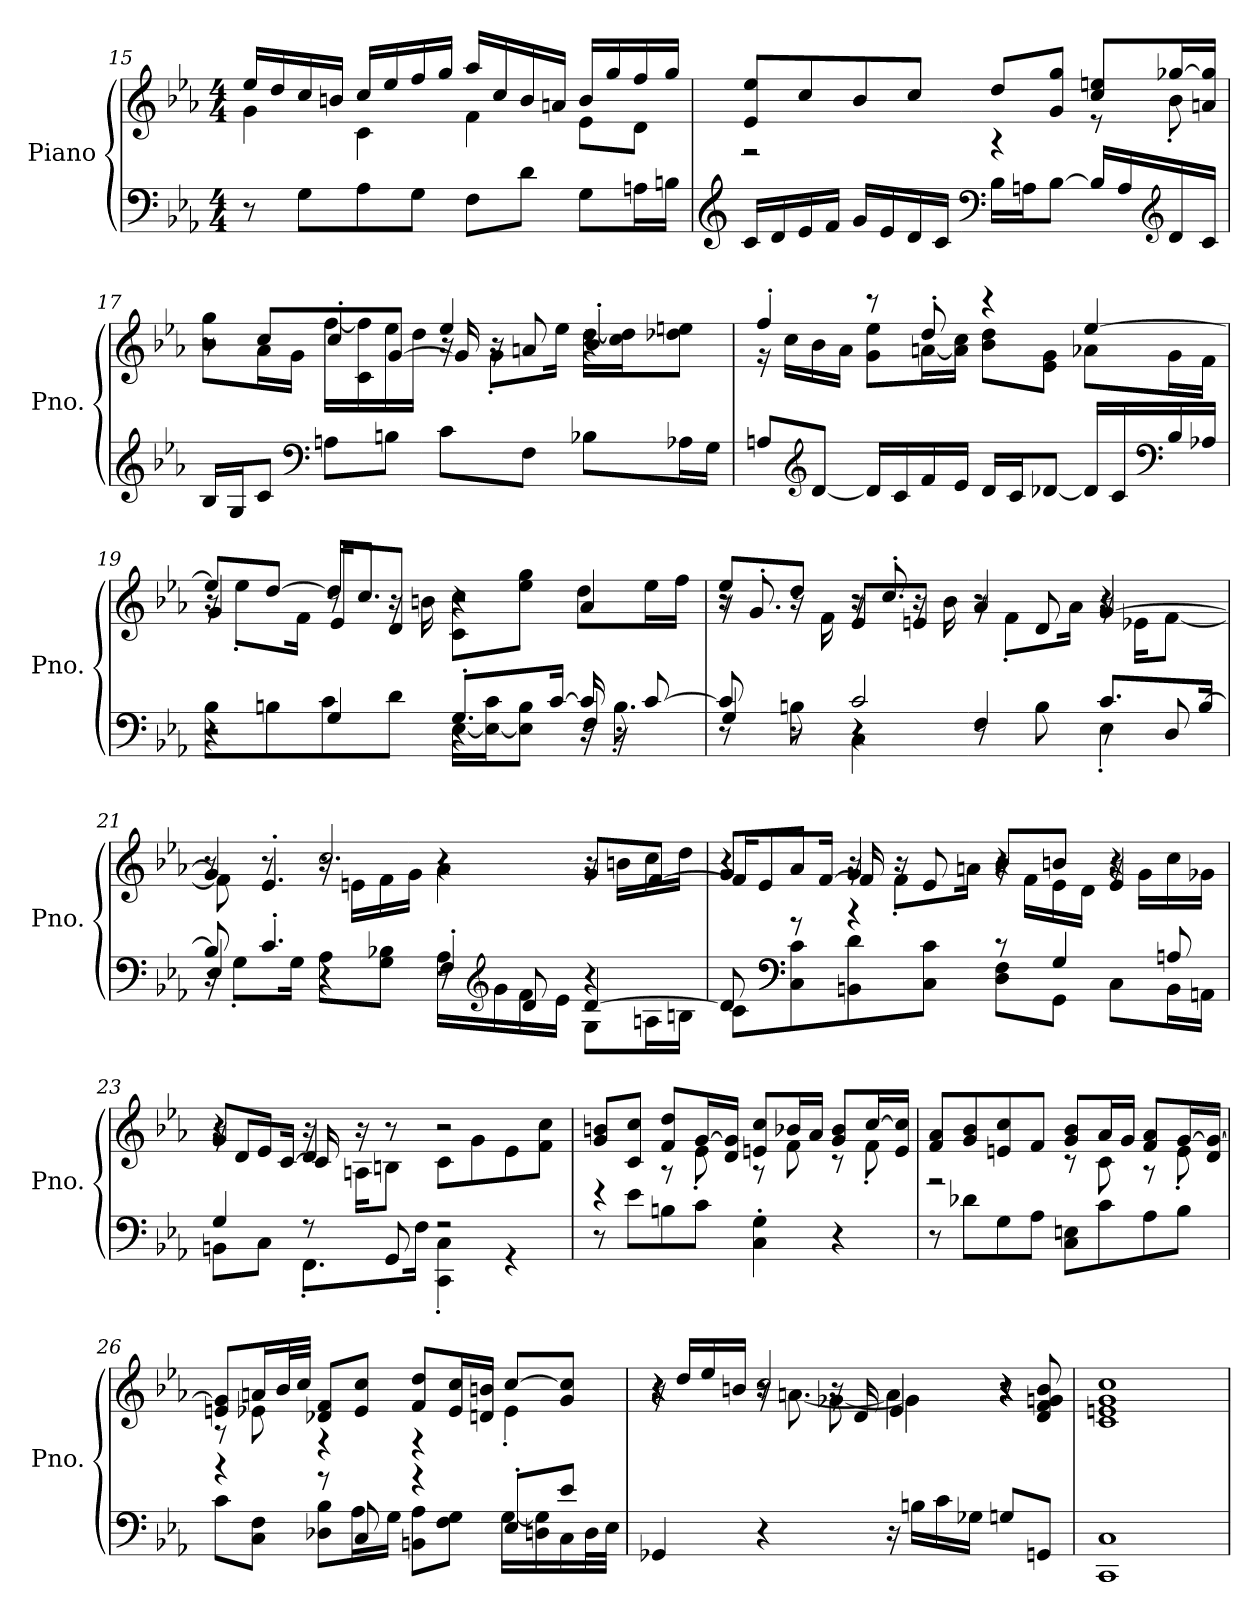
**kern	**kern
*part1	*part1
*staff2	*staff1
*I"Piano	*
*I'Pno.	*
*clefF4	*clefG2
*k[b-e-a-]	*k[b-e-a-]
*M4/4	*M4/4
=15	=15
*	*^
8r	16ee-/LL	4g\
.	16dd/	.
8G\L	16cc/	.
.	16bn/JJ	.
8A-\	16cc/LL	4c\
.	16ee-/	.
8G\J	16ff/	.
.	16gg/JJ	.
8F\L	16aa-/LL	4f\
.	16cc/	.
8d\J	16b/	.
.	16an/JJ	.
8G\L	16b/LL	8e-\L
.	16gg/	.
16An\L	16ff/	8d\J
16Bn\JJ	16gg/JJ	.
!!LO:LB:g=z	!!
=16	=16	=16
*clefG2	*	*
16c/LL	8e-/ 8ee-/L	2r
16d/	.	.
16e-/	8cc/	.
16f/JJ	.	.
16g/LL	8b-/	.
16e-/	.	.
16d/	8cc/J	.
16c/JJ	.	.
*clefF4	*	*
16B-\LL	8dd/L	4r
16An\J	.	.
[8B-\J	8g/ 8gg/J	.
16B-/LL]	8cc/ 8een/L	8r
16A/	.	.
*clefG2	*	*
16d/	[16gg-X/L	8b-'\
16c/JJ	16an/ 16gg-/]JJ	.
=17	=17	=17
*	*	*^
16B-/LL	2r	8b-\ 8gg\L	8r
16G/J	.	.	.
8c/J	.	16a-\L	8cc/L
.	.	16g\JJ	.
*clefF4	*	*	*
8An\L	.	[16ff\LL	8cc'/
.	.	16c\ 16ff\]	.
8Bn\J	.	16ee-\	[8g/J
.	.	16dd\JJ	.
8c\L	4ee-/	16r	16g/]
.	.	8g'\L	16r
8F\J	.	.	8an/
.	.	16ee-\Jk	.
8B-X\L	4r	[16dd\LL	4b-'/
.	.	16cc\ 16dd\]J	.
16A-X\L	.	8dd-X\ 8een\J	.
16G\JJ	.	.	.
*	*	*v	*v
!!LO:LB:g=z
=18	=18	=18
8An/L	4ff'/	16r
.	.	16cc\LL
*clefG2	*	*
[8d/J	.	16b-\
.	.	16a-\JJ
16d/LL]	8r	8g\ 8ee-\L
16c/	.	.
16f/	8dd'/	[16an\L
16e-/JJ	.	16a\] 16cc\JJ
16d/LL	4r	8b-\ 8dd\L
16c/J	.	.
[8d-X/J	.	8e-\ 8g\J
16d-/LL]	[4ee-/	8a-X\L
16c/	.	.
*clefF4	*	*
16B-/	.	16g\L
16A-X/JJ	.	16f\JJ
=19	=19	=19
*^	*	*^
*	*^	*	*	*
4r	8B-\L	2r	8ee-/L]	16r	4g/
.	.	.	.	8ee-'\L	.
.	8Bn\	.	[8dd/J	.	.
.	.	.	.	16f\Jk	.
4G/	8c\	.	16dd/KL]	8r	8e-/L
.	.	.	8.cc'/J	.	.
.	8d\J	.	.	16r	8d/J
.	.	.	.	16bn\	.
8.G'/L	[16E-\LL	4r	4r	8c\ 8cc\L	2r
.	16E-\_ 16c\J	.	.	.	.
.	8E-\] 8B\J	.	.	8ee-\ 8gg\J	.
[16c/Jk	.	.	.	.	.
16c/]	16r	4F/	4a-/	8dd\L	.
16r	8.B'\	.	.	.	.
[8c/	.	.	.	16ee-\L	.
.	.	.	.	16ff\JJ	.
!!LO:LB:g=z	!!	!!
=20	=20	=20	=20	=20	=20
8c/]	8r	4G/	8ee-/L	8r	16r
.	.	.	.	.	8.g'/
8r	8Bn\	.	8dd/J	16r	.
.	.	.	.	16f\	.
2c/	4C\	4r	16r	8r	8e-/L
.	.	.	8.cc'/	.	.
.	.	.	.	16r	8en/J
.	.	.	.	16b-\	.
.	8r	4F/	4a-/	16r	8r
.	.	.	.	8f'\L	.
.	8B\	.	.	.	8d/
.	.	.	.	16a-\Jk	.
8.c/L	4E-'\	8r	[4g/	16r	4r
.	.	.	.	16e-X\KL	.
.	.	8D/	.	[8f\J	.
[16B/Jk	.	.	.	.	.
=21	=21	=21	=21	=21	=21
8B/]	16r	4E-/	4g/]	8f\]	8r
.	8G'\L	.	.	.	.
4.c'/	.	.	.	8r	4.e-'/
.	16G\Jk	.	.	.	.
.	8A-\L	4r	2.cc/	16r	.
.	.	.	.	16en\LL	.
.	8G\ 8B-X\J	.	.	16f\	.
.	.	.	.	16g\JJ	.
8r	16A-\LL	4F'/	.	4a-\	4r
*clefG2	*	*	*	*	*
.	16g\	.	.	.	.
8d/	16f\	.	.	.	.
.	16e-\JJ	.	.	.	.
[4d/	8G\L	4r	.	16r	8g/L
.	.	.	.	16bn\LL	.
.	16An\L	.	.	16cc\	[8f/J
.	16Bn\JJ	.	.	16dd\JJ	.
*	*v	*v	*	*	*
!!LO:LB:g=z	!!	!!
=22	=22	=22	=22	=22
8d/]	8c\L	8g/L	4r	16f/KL]
.	.	.	.	8e-/
*clefF4	*	*	*	*
8r	8C\ 8c\	8a-/J	.	.
.	.	.	.	[16f/Jk
4r	8BBn\ 8d\	4g/	16r	16f/]
.	.	.	8f'\L	16r
.	8C\ 8c\J	.	.	8e-/
.	.	.	16an\Jk	.
8r	8D\ 8F\L	8b-/L	16r	4r
.	.	.	16f\LL	.
4G/	8GG\J	8bn/J	16e-\	.
.	.	.	16d\JJ	.
.	8C\L	4r	16r	4e-/
.	.	.	16g\LL	.
8An/	16BB\L	.	16cc\	.
.	16AAn\JJ	.	16g-X\JJ	.
=23	=23	=23	=23	=23
4G/	8BBn\L	8g/L	4r	16r
.	.	.	.	8d/L
.	8C\J	8e-/J	.	.
.	.	.	.	[16c/Jk
8r	8.FF'\L	4d/	16r	16c/]
.	.	.	16An\KL	16r
8GG/	.	.	8Bn\J	8r
.	16F\Jk	.	.	.
2r	4CC\' 4C\'	2r	8c\L	2r
.	.	.	8g\	.
.	4r	.	8e-\	.
.	.	.	8f\ 8cc\J	.
*v	*v	*	*	*
*	*	*v	*v
!!LO:LB:g=z
=24	=24	=24
8r	8g/ 8bn/L	4r
8e-\L	8c/ 8cc/J	.
8Bn\	8f/ 8dd/L	8r
8c\J	[16g/L	8e-'\
.	16d/ 16g/]JJ	.
4C\' 4G\'	8en/ 8cc/L	8r
.	16b-X/L	8f\
.	16a-/JJ	.
4r	8g/ 8b-/L	8r
.	[16cc/L	8f'\
.	16e/ 16cc/]JJ	.
=25	=25	=25
8r	8f/ 8a-/L	2r
8d-X\L	8g/ 8b-/	.
8G\	8en/ 8cc/	.
8A-\J	8f/J	.
8C\ 8En\L	8g/ 8b-/L	8r
8c\	16a-/L	8c\
.	16g/JJ	.
8A-\	8f/ 8a-/L	8r
8B-\J	[16g/L	8e'\
.	16d/ 16g/_JJ	.
!!LO:PB:g=z	!!
=26	=26	=26
*^	*	*
4r	8c\L	8en/ 8g/]L	8r
.	8C\ 8F\J	16an/L	8e-X\
.	.	32b-/L	.
.	.	32cc/JJJ	.
8r	8D-X\ 8B-\L	8d-X/ 8f/L	4r
8C/	16A-\L	8e-/ 8cc/J	.
.	16G\JJ	.	.
4r	8BBn\ 8A-\L	8f/ 8dd/L	4r
.	8F\ 8G\J	16e-/ 16cc/L	.
.	.	16dn/ 16bn/JJ	.
8E-'/L	[16G\LL	[8cc/L	4e-'\
.	16Dn\ 16G\]	.	.
8e-/J	16C\	8g/ 8cc/]J	.
.	32D\L	.	.
.	32E-\JJJ	.	.
*v	*v	*	*
=27	=27	=27
*	*^	*^
4GG-X/	4r	4r	16r	4r
.	.	.	16dd/LL	.
.	.	.	16ee-/	.
.	.	.	16bn/JJ	.
4r	2cc/	16r	8r	8r
.	.	[8.an\	.	.
.	.	.	16r	[8g-X\
.	.	.	16d/	.
16r	.	4a\]	4e-/	4g-\]
16Bn\LL	.	.	.	.
16c\	.	.	.	.
16G-X\JJ	.	.	.	.
8Gn/L	4r	4r	8r	4r
8GGn/J	.	.	8d/ 8f/ 8gn/ 8b/	.
*	*v	*v	*v	*v
=28	=28
1CC 1C	1c 1en 1g 1cc
=	=
*-	*-
